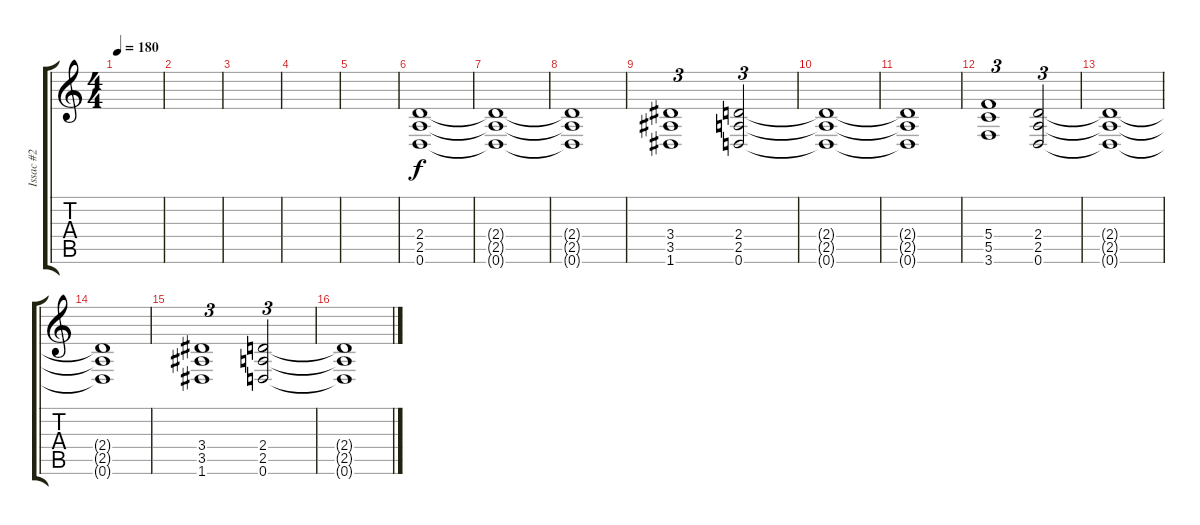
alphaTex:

\track ("Issac #2" "Issac #2") {instrument distortionguitar}
\staff {score tabs}
\tuning (D4 A3 F3 C3 G2 D2) {hide}
\ts (4 4)
\tempo 180
\clef g2
\ks c
|
|
|
|
|
(2.4 2.5 0.6).1 |
(2.4{t} 2.5{t} 0.6{t}).1 |
(2.4{t} 2.5{t} 0.6{t}).1 |
(3.4 3.5 1.6).1{tu (3 2)} (2.4 2.5 0.6).2{tu (3 2)} |
(2.4{t} 2.5{t} 0.6{t}).1 |
(2.4{t} 2.5{t} 0.6{t}).1 |
(5.4 5.5 3.6).1{tu (3 2)} (2.4 2.5 0.6).2{tu (3 2)} |
(2.4{t} 2.5{t} 0.6{t}).1 |
(2.4{t} 2.5{t} 0.6{t}).1 |
(3.4 3.5 1.6).1{tu (3 2)} (2.4 2.5 0.6).2{tu (3 2)} |
(2.4{t} 2.5{t} 0.6{t}).1
